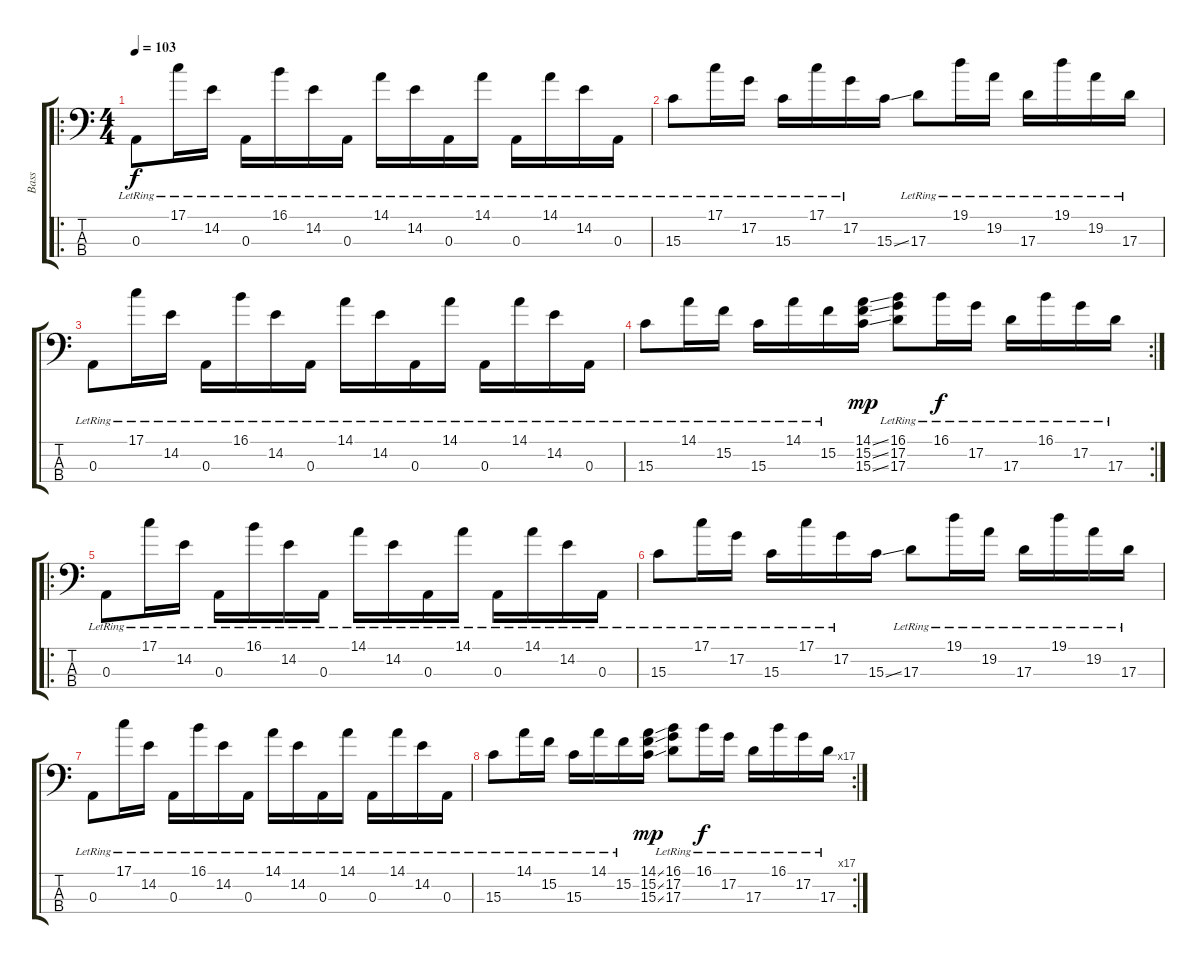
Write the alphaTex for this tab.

\track ("Bass" "Bass") {instrument fretlessbass}
\staff {score tabs}
\tuning (G2 D2 A1 E1) {hide}
\ro
\ts (4 4)
\tempo 103
\clef f4
\ks c
0.3{lr}.8{dy f} 17.1{lr}.16 14.2{lr}.16 0.3{lr}.16 16.1{lr}.16 14.2{lr}.16 0.3{lr}.16 14.1{lr}.16 14.2{lr}.16 0.3{lr}.16 14.1{lr}.16 0.3{lr}.16 14.1{lr}.16 14.2{lr}.16 0.3{lr}.16 |
15.3{lr}.8 17.1{lr}.16 17.2{lr}.16 15.3{lr}.16 17.1{lr}.16 17.2{lr}.16 15.3{ss}.16 17.3{lr}.8 19.1{lr}.16 19.2{lr}.16 17.3{lr}.16 19.1{lr}.16 19.2{lr}.16 17.3{lr}.16 |
0.3{lr}.8 17.1{lr}.16 14.2{lr}.16 0.3{lr}.16 16.1{lr}.16 14.2{lr}.16 0.3{lr}.16 14.1{lr}.16 14.2{lr}.16 0.3{lr}.16 14.1{lr}.16 0.3{lr}.16 14.1{lr}.16 14.2{lr}.16 0.3{lr}.16 |
\rc 2
15.3{lr}.8 14.1{lr}.16 15.2{lr}.16 15.3{lr}.16 14.1{lr}.16 15.2{lr}.16 (14.1{ss} 15.2{ss} 15.3{ss}).16{dy mp} (16.1{lr} 17.2{lr} 17.3{lr}).8 16.1{lr}.16{dy f} 17.2{lr}.16 17.3{lr}.16 16.1{lr}.16 17.2{lr}.16 17.3{lr}.16 |
\ro
0.3{lr}.8 17.1{lr}.16 14.2{lr}.16 0.3{lr}.16 16.1{lr}.16 14.2{lr}.16 0.3{lr}.16 14.1{lr}.16 14.2{lr}.16 0.3{lr}.16 14.1{lr}.16 0.3{lr}.16 14.1{lr}.16 14.2{lr}.16 0.3{lr}.16 |
15.3{lr}.8 17.1{lr}.16 17.2{lr}.16 15.3{lr}.16 17.1{lr}.16 17.2{lr}.16 15.3{ss}.16 17.3{lr}.8 19.1{lr}.16 19.2{lr}.16 17.3{lr}.16 19.1{lr}.16 19.2{lr}.16 17.3{lr}.16 |
0.3{lr}.8 17.1{lr}.16 14.2{lr}.16 0.3{lr}.16 16.1{lr}.16 14.2{lr}.16 0.3{lr}.16 14.1{lr}.16 14.2{lr}.16 0.3{lr}.16 14.1{lr}.16 0.3{lr}.16 14.1{lr}.16 14.2{lr}.16 0.3{lr}.16 |
\rc 17
15.3{lr}.8 14.1{lr}.16 15.2{lr}.16 15.3{lr}.16 14.1{lr}.16 15.2{lr}.16 (14.1{ss} 15.2{ss} 15.3{ss}).16{dy mp} (16.1{lr} 17.2{lr} 17.3{lr}).8 16.1{lr}.16{dy f} 17.2{lr}.16 17.3{lr}.16 16.1{lr}.16 17.2{lr}.16 17.3{lr}.16
